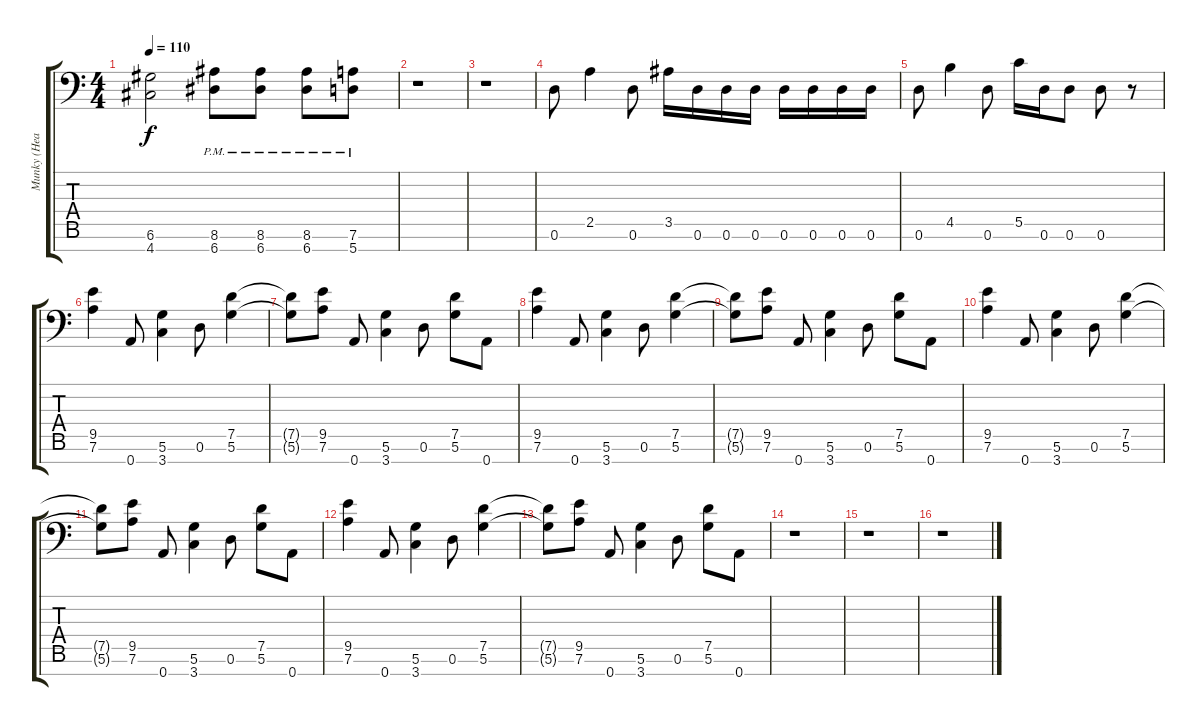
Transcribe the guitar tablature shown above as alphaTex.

\track ("Munky (Head parts.)" "Munky (Hea") {instrument distortionguitar}
\staff {score tabs}
\tuning (D4 A3 F3 C3 G2 D2 A1) {hide}
\ts (4 4)
\tempo 110
\clef f4
\ks c
(6.6 4.7).2{dy f} (8.6{pm} 6.7).8 (8.6{pm} 6.7).8 (8.6{pm} 6.7).8 (7.6{pm} 5.7).8 |
r.1 |
r.1 |
0.6.8 2.5.4 0.6.8 3.5.16 0.6.16 0.6.16 0.6.16 0.6.16 0.6.16 0.6.16 0.6.16 |
0.6.8 4.5.4 0.6.8 5.5.16 0.6.16 0.6.8 0.6.8 r.8 |
(9.5 7.6).4 0.7.8 (5.6 3.7).4 0.6.8 (7.5 5.6).4 |
(7.5{t} 5.6{t}).8 (9.5 7.6).8 0.7.8 (5.6 3.7).4 0.6.8 (7.5 5.6).8 0.7.8 |
(9.5 7.6).4 0.7.8 (5.6 3.7).4 0.6.8 (7.5 5.6).4 |
(7.5{t} 5.6{t}).8 (9.5 7.6).8 0.7.8 (5.6 3.7).4 0.6.8 (7.5 5.6).8 0.7.8 |
(9.5 7.6).4 0.7.8 (5.6 3.7).4 0.6.8 (7.5 5.6).4 |
(7.5{t} 5.6{t}).8 (9.5 7.6).8 0.7.8 (5.6 3.7).4 0.6.8 (7.5 5.6).8 0.7.8 |
(9.5 7.6).4 0.7.8 (5.6 3.7).4 0.6.8 (7.5 5.6).4 |
(7.5{t} 5.6{t}).8 (9.5 7.6).8 0.7.8 (5.6 3.7).4 0.6.8 (7.5 5.6).8 0.7.8 |
r.1 |
r.1 |
r.1
